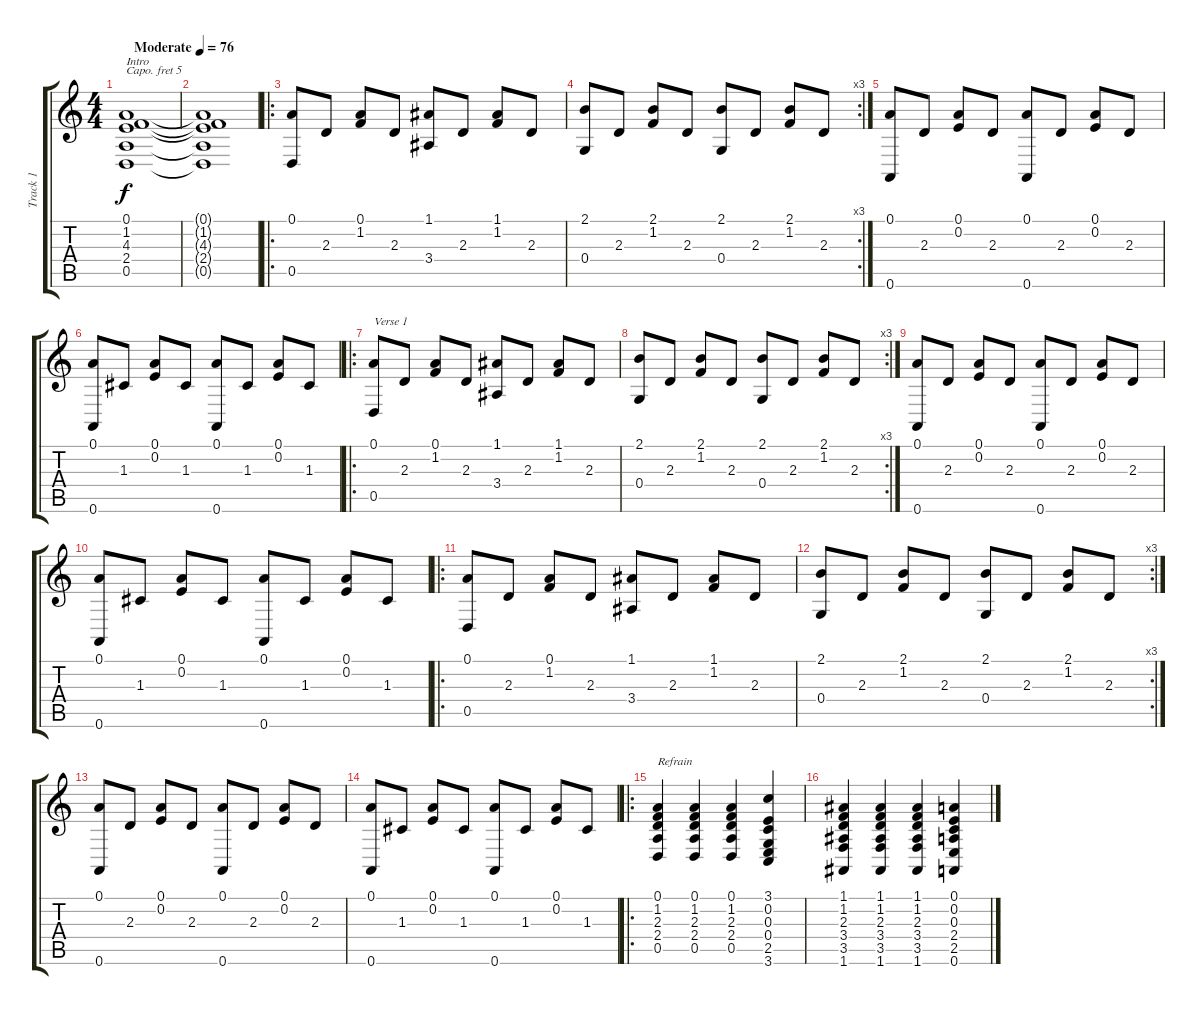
\track ("Track 1" "Track 1") {instrument acousticgrandpiano}
\staff {score tabs}
\capo 5
\tuning (E4 B3 G3 D3 A2 E2) {hide}
\ts (4 4)
\tempo (76 "Moderate")
\clef g2
\ks c
(0.1 1.2 4.3 2.4 0.5).1{txt "Intro" dy f instrument acousticgrandpiano} |
(0.1{t} 1.2{t} 4.3{t} 2.4{t} 0.5{t}).1 |
\ro
(0.1 0.5).8 2.3.8 (0.1 1.2).8 2.3.8 (1.1 3.4).8 2.3.8 (1.1 1.2).8 2.3.8 |
\rc 3
(2.1 0.4).8 2.3.8 (2.1 1.2).8 2.3.8 (2.1 0.4).8 2.3.8 (2.1 1.2).8 2.3.8 |
(0.1 0.6).8 2.3.8 (0.1 0.2).8 2.3.8 (0.1 0.6).8 2.3.8 (0.1 0.2).8 2.3.8 |
(0.1 0.6).8 1.3.8 (0.1 0.2).8 1.3.8 (0.1 0.6).8 1.3.8 (0.1 0.2).8 1.3.8 |
\ro
(0.1 0.5).8{txt "Verse 1"} 2.3.8 (0.1 1.2).8 2.3.8 (1.1 3.4).8 2.3.8 (1.1 1.2).8 2.3.8 |
\rc 3
(2.1 0.4).8 2.3.8 (2.1 1.2).8 2.3.8 (2.1 0.4).8 2.3.8 (2.1 1.2).8 2.3.8 |
(0.1 0.6).8 2.3.8 (0.1 0.2).8 2.3.8 (0.1 0.6).8 2.3.8 (0.1 0.2).8 2.3.8 |
(0.1 0.6).8 1.3.8 (0.1 0.2).8 1.3.8 (0.1 0.6).8 1.3.8 (0.1 0.2).8 1.3.8 |
\ro
(0.1 0.5).8 2.3.8 (0.1 1.2).8 2.3.8 (1.1 3.4).8 2.3.8 (1.1 1.2).8 2.3.8 |
\rc 3
(2.1 0.4).8 2.3.8 (2.1 1.2).8 2.3.8 (2.1 0.4).8 2.3.8 (2.1 1.2).8 2.3.8 |
(0.1 0.6).8 2.3.8 (0.1 0.2).8 2.3.8 (0.1 0.6).8 2.3.8 (0.1 0.2).8 2.3.8 |
(0.1 0.6).8 1.3.8 (0.1 0.2).8 1.3.8 (0.1 0.6).8 1.3.8 (0.1 0.2).8 1.3.8 |
\ro
(0.1 1.2 2.3 2.4 0.5).4{txt "Refrain"} (0.1 1.2 2.3 2.4 0.5).4 (0.1 1.2 2.3 2.4 0.5).4 (3.1 0.2 0.3 0.4 2.5 3.6).4 |
(1.1 1.2 2.3 3.4 3.5 1.6).4 (1.1 1.2 2.3 3.4 3.5 1.6).4 (1.1 1.2 2.3 3.4 3.5 1.6).4 (0.1 0.2 0.3 2.4 2.5 0.6).4
